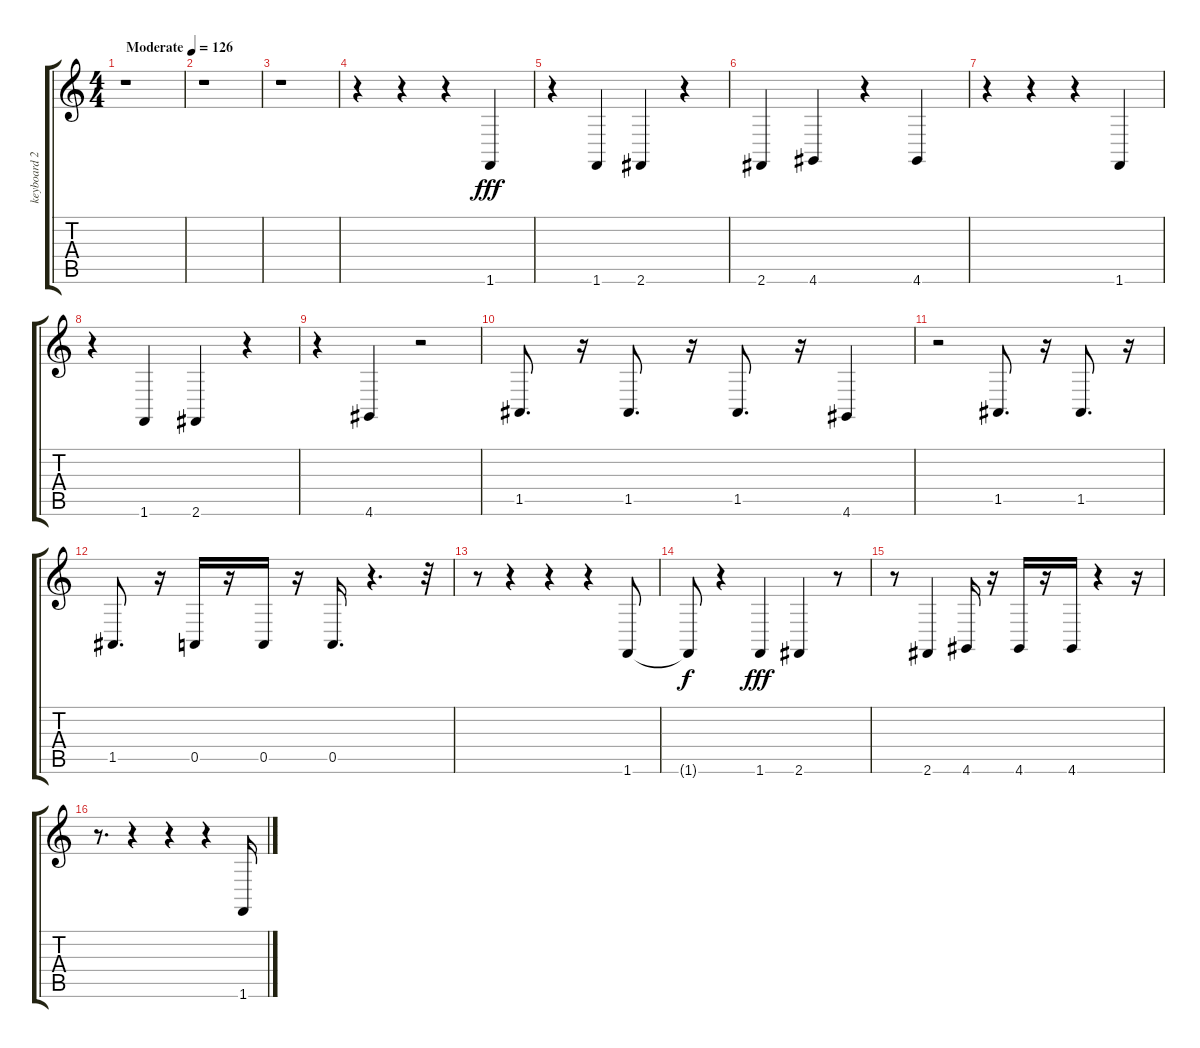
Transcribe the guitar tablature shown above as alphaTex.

\track ("keyboard 2" "keyboard 2") {instrument stringensemble1}
\staff {score tabs}
\tuning (E4 B3 G3 D3 A2 E2) {hide}
\ts (4 4)
\tempo (126 "Moderate")
\clef g2
\ks c
r.1{dy fff instrument stringensemble1} |
r.1 |
r.1 |
r.4 r.4 r.4 1.6.4 |
r.4 1.6.4 2.6.4 r.4 |
2.6.4 4.6.4 r.4 4.6.4 |
r.4 r.4 r.4 1.6.4 |
r.4 1.6.4 2.6.4 r.4 |
r.4 4.6.4 r.2 |
1.5.8{d} r.16 1.5.8{d} r.16 1.5.8{d} r.16 4.6.4 |
r.2 1.5.8{d} r.16 1.5.8{d} r.16 |
1.5.8{d} r.16 0.5.16 r.16 0.5.16 r.16 0.5.16{d} r.4{d} r.32 |
r.8 r.4 r.4 r.4 1.6.8 |
1.6{t}.8{dy f} r.4 1.6.4{dy fff} 2.6.4 r.8 |
r.8 2.6.4 4.6.16 r.16 4.6.16 r.16 4.6.16 r.4 r.16 |
r.8{d} r.4 r.4 r.4 1.6.16
